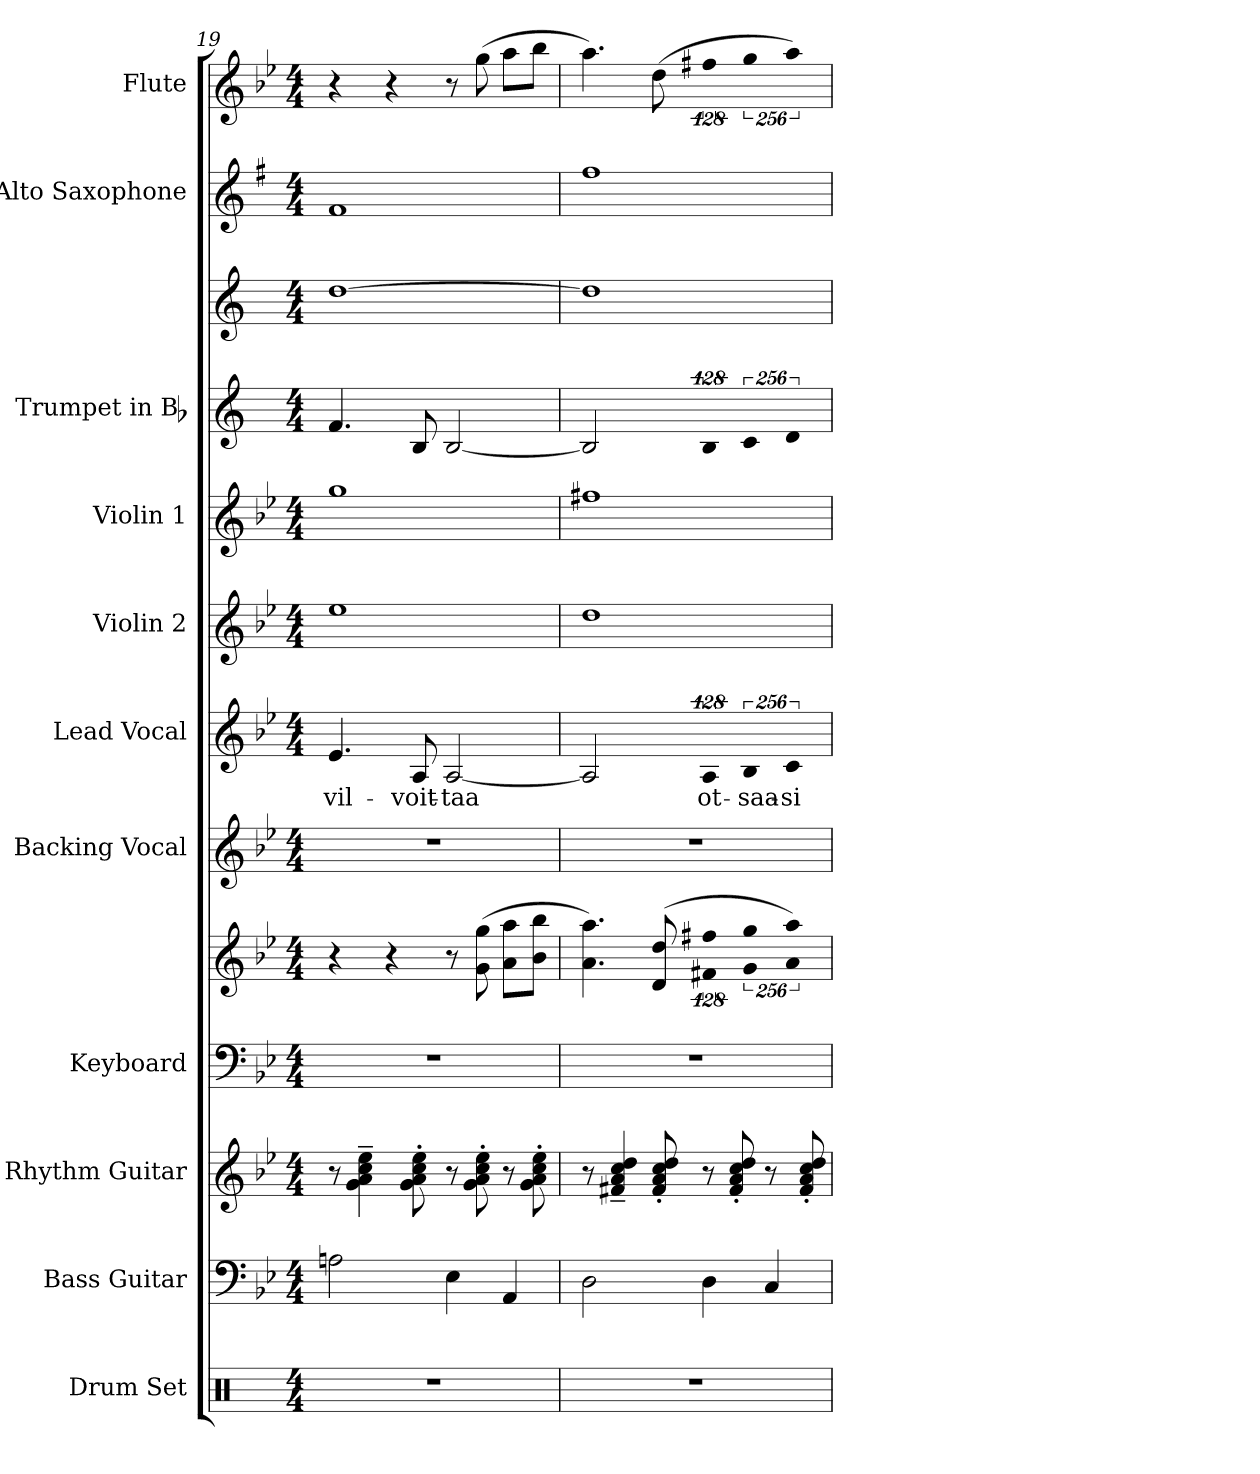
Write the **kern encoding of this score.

**kern	**kern	**kern	**kern	**kern	**kern	**kern	**text	**kern	**kern	**kern	**kern	**kern	**kern
*part11	*part10	*part9	*part8	*part8	*part7	*part6	*part6	*part5	*part4	*part3	*part3	*part2	*part1
*staff13	*staff12	*staff11	*staff10	*staff9	*staff8	*staff7	*staff7	*staff6	*staff5	*staff4	*staff3	*staff2	*staff1
*I"Drum Set	*I"Bass Guitar	*I"Rhythm Guitar	*I"Keyboard	*	*I"Backing Vocal	*I"Lead Vocal	*	*I"Violin 2	*I"Violin 1	*I"Trumpet in Bb	*	*I"Alto Saxophone	*I"Flute
*I'Dr.	*I'Bass	*I'Rhy.	*I'Kbd.	*	*	*	*	*I'Vln. 2	*I'Vln. 1	*I'Tpt.	*	*I'Alto Sax.	*I'Fl.
*clefX	*clefF4	*clefG2	*clefF4	*clefG2	*clefG2	*clefG2	*	*clefG2	*clefG2	*clefG2	*clefG2	*clefG2	*clefG2
*	*ITrd7c12	*ITrd7c12	*	*	*	*	*	*	*	*ITrd1c2	*ITrd1c2	*ITrd5c9	*
*k[]	*k[b-e-]	*k[b-e-]	*k[b-e-]	*k[b-e-]	*k[b-e-]	*k[b-e-]	*	*k[b-e-]	*k[b-e-]	*k[b-e-]	*k[b-e-]	*k[b-e-]	*k[b-e-]
*C:	*B-:	*B-:	*B-:	*B-:	*B-:	*B-:	*	*B-:	*B-:	*B-:	*B-:	*B-:	*B-:
*M4/4	*M4/4	*M4/4	*M4/4	*M4/4	*M4/4	*M4/4	*	*M4/4	*M4/4	*M4/4	*M4/4	*M4/4	*M4/4
=19	=19	=19	=19	=19	=19	=19	=19	=19	=19	=19	=19	=19	=19
!	!	!	!	!	!	!	!LO:LY:b:color=#000000	!	!	!	!	!	!
1r	2AAni\	8r	1r	4r	1r	4.e-i/	vil-	1ee-i	1ggi	4.e-i/	[>1cci	1Ai	4r
.	.	4Gi\~ 4Ai~ 4ci~ 4e-i~	.	.	.	.	.	.	.	.	.	.	.
.	.	.	.	4r	.	.	.	.	.	.	.	.	4r
!	!	!	!	!	!	!	!LO:LY:b:color=#000000	!	!	!	!	!	!
.	.	8Gi\' 8Ai' 8ci' 8e-i'	.	.	.	8Ai/	-voit-	.	.	8Ai/	.	.	.
!	!	!	!	!	!	!	!LO:LY:b:color=#000000	!	!	!	!	!	!
.	4EE-i\	8r	.	8r	.	[<2Ai/	-taa	.	.	[<2Ai/	.	.	8r
.	.	8Gi\' 8Ai' 8ci' 8e-i'	.	(8gi\ 8ggi	.	.	.	.	.	.	.	.	(8ggi\
.	4AAAi/	8r	.	8ai\ 8aaiL	.	.	.	.	.	.	.	.	8aai\L
.	.	8Gi\' 8Ai' 8ci' 8e-i'	.	8b-i\ 8bb-iJ	.	.	.	.	.	.	.	.	8bb-i\J
=20	=20	=20	=20	=20	=20	=20	=20	=20	=20	=20	=20	=20	=20
1r	2DDi\	8r	1r	4.ai\ 4.aai)	1r	2Ai/]	.	1ddi	1ff#Xi	2Ai/]	1cci]	1ai	4.aai\)
.	.	4F#Xi/~ 4Ai~ 4ci~ 4di~	.	.	.	.	.	.	.	.	.	.	.
.	.	8F#i/' 8Ai' 8ci' 8di'	.	(8di/ 8ddi	.	.	.	.	.	.	.	.	(8ddi\
!	!	!	!	!LO:N:vis=4	!	!LO:N:vis=4	!	!	!	!	!	!	!
!	!	!	!	!	!	!	!LO:LY:b:color=#000000	!	!	!LO:N:vis=4	!	!	!LO:N:vis=4
.	4DDi\	8r	.	512%85f#Xi\ 512%85ff#Xi	.	512%85Ai/	ot-	.	.	512%85Ai/	.	.	512%85ff#Xi\
.	.	8F#i/' 8Ai' 8ci' 8di'	.	.	.	.	.	.	.	.	.	.	.
!	!	!	!	!LO:N:vis=4	!	!LO:N:vis=4	!	!	!	!	!	!	!
!	!	!	!	!	!	!	!LO:LY:b:color=#000000	!	!	!LO:N:vis=4	!	!	!LO:N:vis=4
.	.	.	.	1024%171gi\ 1024%171ggi	.	1024%171B-i/	-saa-	.	.	1024%171B-i/	.	.	1024%171ggi\
.	4CCi/	8r	.	.	.	.	.	.	.	.	.	.	.
!	!	!	!	!LO:N:vis=4	!	!LO:N:vis=4	!	!	!	!	!	!	!
!	!	!	!	!	!	!	!LO:LY:b:color=#000000	!	!	!LO:N:vis=4	!	!	!LO:N:vis=4
.	.	.	.	1024%171ai\ 1024%171aai)	.	1024%171ci/	-si	.	.	1024%171ci/	.	.	1024%171aai\)
.	.	8F#i/' 8Ai' 8ci' 8di'	.	.	.	.	.	.	.	.	.	.	.
=	=	=	=	=	=	=	=	=	=	=	=	=	=
*-	*-	*-	*-	*-	*-	*-	*-	*-	*-	*-	*-	*-	*-
